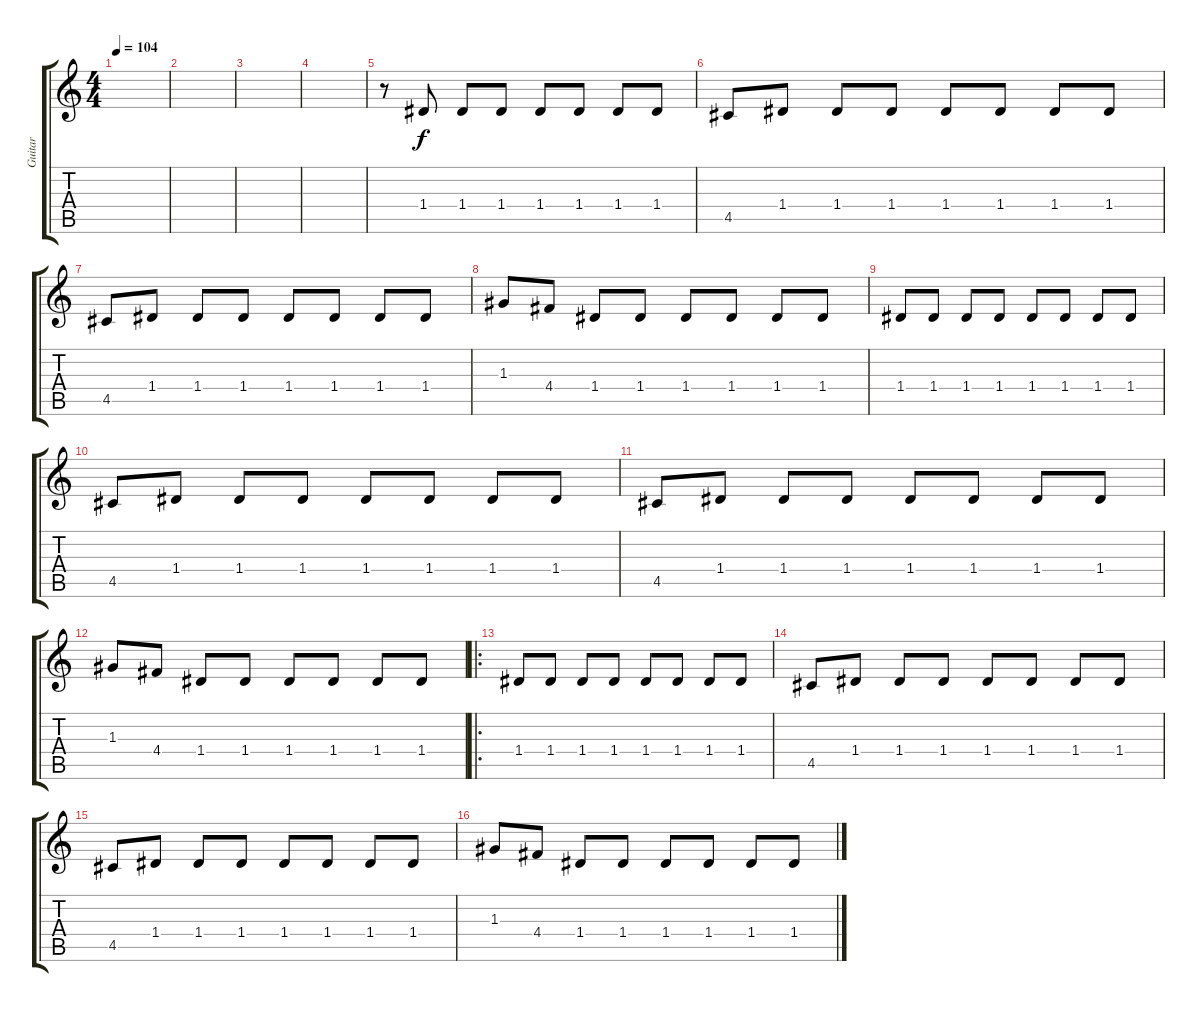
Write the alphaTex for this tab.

\track ("Guitar" "Guitar") {instrument electricguitarjazz}
\staff {score tabs}
\tuning (E4 B3 G3 D3 A2 E2) {hide}
\ts (4 4)
\tempo 104
\clef g2
\ks c
|
|
|
|
r.8 1.4.8 1.4.8 1.4.8 1.4.8 1.4.8 1.4.8 1.4.8 |
4.5.8 1.4.8 1.4.8 1.4.8 1.4.8 1.4.8 1.4.8 1.4.8 |
4.5.8 1.4.8 1.4.8 1.4.8 1.4.8 1.4.8 1.4.8 1.4.8 |
1.3.8 4.4.8 1.4.8 1.4.8 1.4.8 1.4.8 1.4.8 1.4.8 |
1.4.8 1.4.8 1.4.8 1.4.8 1.4.8 1.4.8 1.4.8 1.4.8 |
4.5.8 1.4.8 1.4.8 1.4.8 1.4.8 1.4.8 1.4.8 1.4.8 |
4.5.8 1.4.8 1.4.8 1.4.8 1.4.8 1.4.8 1.4.8 1.4.8 |
1.3.8 4.4.8 1.4.8 1.4.8 1.4.8 1.4.8 1.4.8 1.4.8 |
\ro
1.4.8 1.4.8 1.4.8 1.4.8 1.4.8 1.4.8 1.4.8 1.4.8 |
4.5.8 1.4.8 1.4.8 1.4.8 1.4.8 1.4.8 1.4.8 1.4.8 |
4.5.8 1.4.8 1.4.8 1.4.8 1.4.8 1.4.8 1.4.8 1.4.8 |
1.3.8 4.4.8 1.4.8 1.4.8 1.4.8 1.4.8 1.4.8 1.4.8
